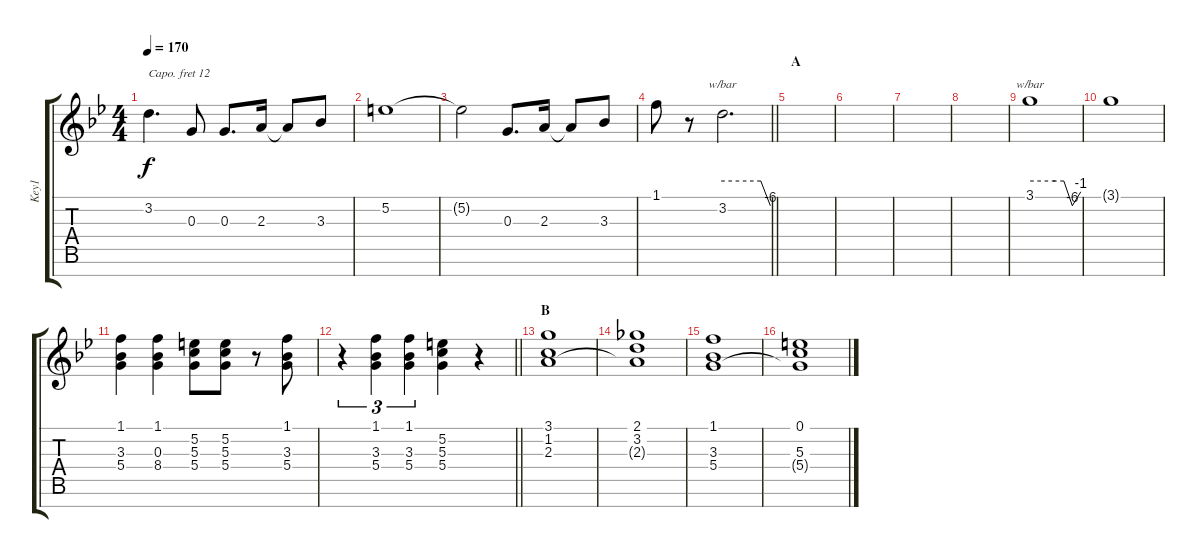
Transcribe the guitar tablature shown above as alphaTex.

\track ("Key1" "Key1") {instrument drawbarorgan}
\staff {score tabs}
\capo 12
\tuning (E4 B3 G3 D3 A2 E2 B1) {hide}
\ts (4 4)
\tempo 170
\clef g2
\ks bb
3.2{t}.4{d dy f} 0.3.8 0.3.8{d} 2.3.16 2.3{t}.8 3.3.8 |
5.2.1 |
5.2{t}.2 0.3.8{d} 2.3.16 2.3{t}.8 3.3.8 |
\barLineRight lightlight
1.1.8 r.8 3.2.2{d tbe (custom default 0 0 48 0 60 -24)} |
\section ("" "A")
|
|
|
|
3.1.1{tbe (custom default 0 0 30 0 40 0 50 -24 60 -4)} |
3.1{t}.1 |
(1.1 3.3 5.4).4 (1.1 0.3 8.4).4 (5.2 5.3 5.4).8 (5.2 5.3 5.4).8 r.8 (1.1 3.3 5.4).8 |
\barLineRight lightlight
r.4{tu (3 2)} (1.1 3.3 5.4).4{tu (3 2)} (1.1 3.3 5.4).4{tu (3 2)} (5.2 5.3 5.4).4 r.4 |
\section ("" "B")
(3.1 1.2 2.3).1 |
(2.1 3.2 2.3{t}).1 |
(1.1 3.3 5.4).1 |
(0.1 5.3 5.4{t}).1
